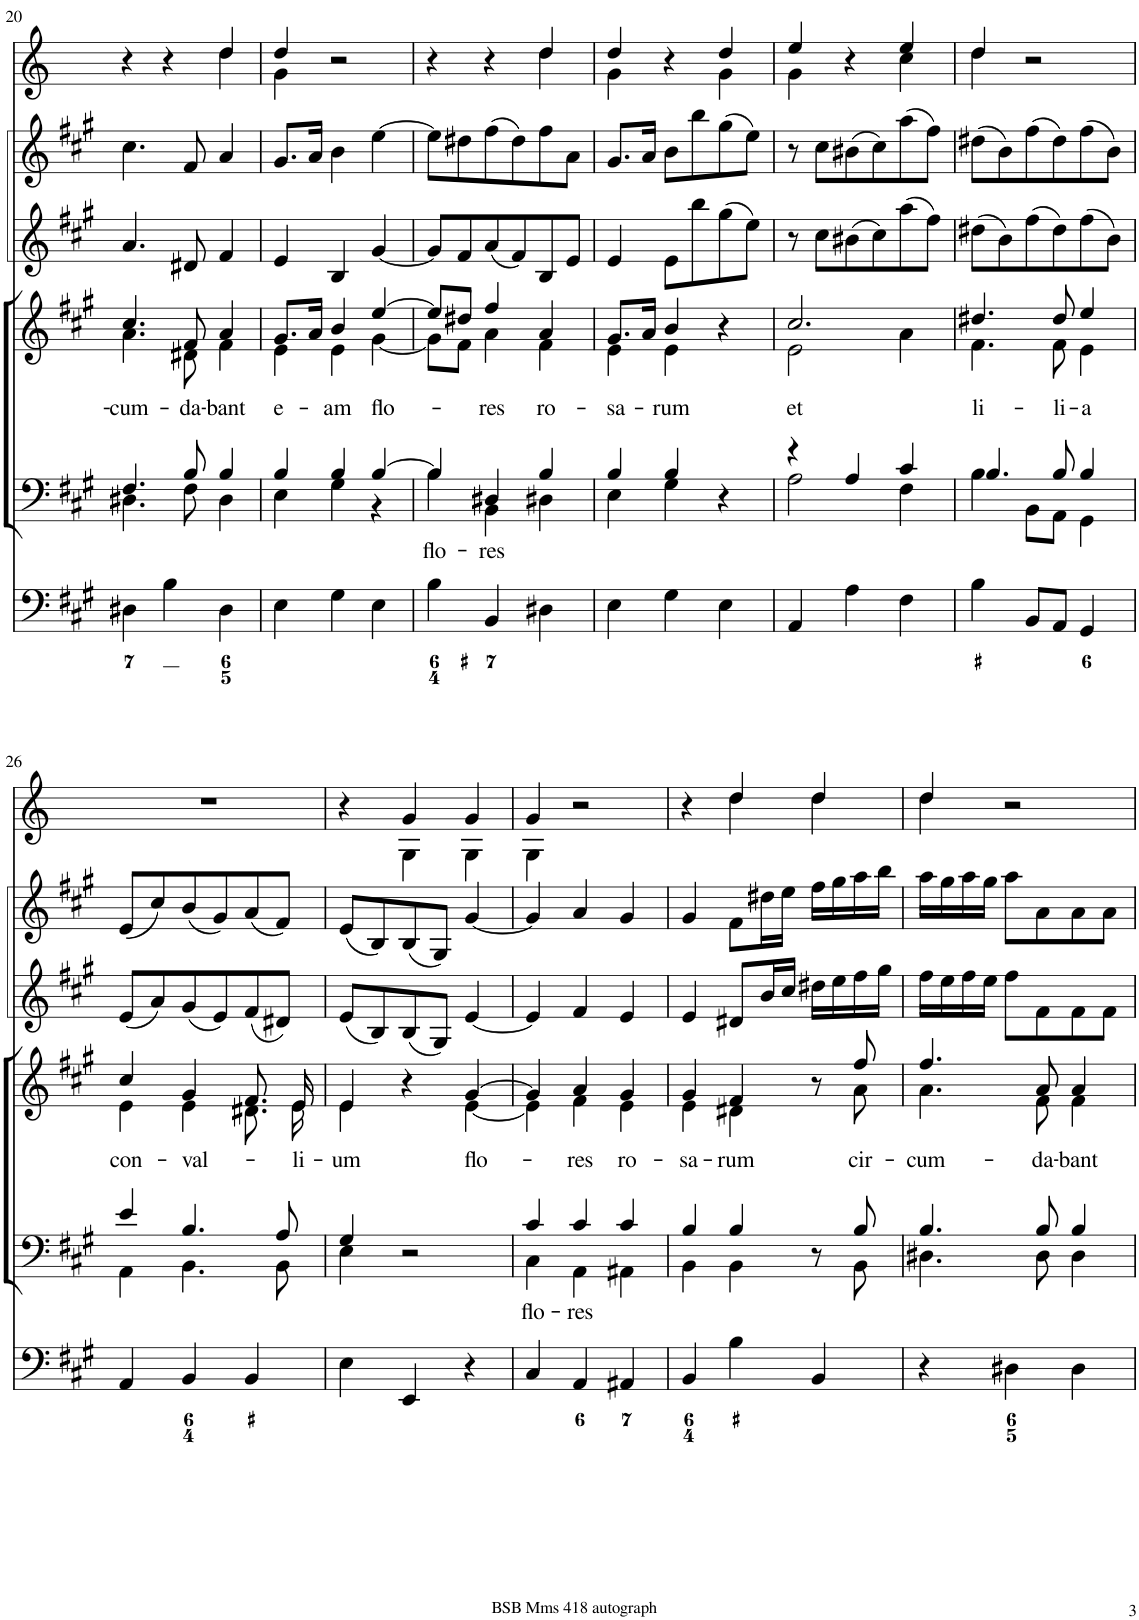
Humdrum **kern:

**kern	**kern	**text	**kern	**text	**kern	**kern	**kern
*part6	*part5	*part5	*part4	*part4	*part3	*part2	*part1
*staff6	*staff5	*staff5	*staff4	*staff4	*staff3	*staff2	*staff1
*I"Organ	*I"Voice	*	*I"Voice	*	*I"Violin	*I"Violini	*I"Corni in A
*	*	*	*	*	*I'Vln	*I'Vln	*
!!LO:PB:g=z
*clefF4	*clefF4	*	*clefG2	*	*clefG2	*clefG2	*clefG2
*	*	*	*	*	*	*	*Trd2c3
*k[f#c#g#]	*k[f#c#g#]	*	*k[f#c#g#]	*	*k[f#c#g#]	*k[f#c#g#]	*k[]
*M3/4	*M3/4	*	*M3/4	*	*M3/4	*M3/4	*M3/4
=20	=20	=20	=20	=20	=20	=20	=20
*	*^	*	*	*	*	*	*
!	!	!	!	!	!LO:LY:b	!	!	!
*	*	*	*	*^	*	*	*	*^
4D#X\	4.F#/	4.D#X\	.	4.cc#/	4.a\	-cum-	4.a/	4.cc#\	4r	2ryy
4B\	.	.	.	.	.	.	.	.	4r	.
!	!	!	!	!	!	!LO:LY:b	!	!	!	!
.	8B/	8F#\	.	8f#/	8d#X\	-da-	8d#X/	8f#/	.	.
!	!	!	!	!	!	!LO:LY:b	!	!	!	!
4D#\	4B/	4D#\	.	4a/	4f#\	-bant	4f#/	4a/	4dd/	4dd\
=21	=21	=21	=21	=21	=21	=21	=21	=21	=21	=21
!	!	!	!	!	!	!LO:LY:b	!	!	!	!
4E\	4B/	4E\	.	8.g#/L	4e\	e-	4e/	8.g#/L	4dd/	4g\
.	.	.	.	16a/Jk	.	.	.	16a/Jk	.	.
!	!	!	!	!	!	!LO:LY:b	!	!	!	!
4G#\	4B/	4G#\	.	4b/	4e\	-am	4B/	4b\	2r	2ryy
!	!	!	!	!	!	!LO:LY:b	!	!	!	!
4E\	[4B/	4r	.	[4ee/	[4g#\	flo-	[4g#/	[4ee\	.	.
=22	=22	=22	=22	=22	=22	=22	=22	=22	=22	=22
!	!	!	!LO:LY:b	!	!	!	!	!	!	!
4B\	4B/]	4B\	flo-	8ee/L]	8g#\L]	.	8g#/L]	8ee\L]	4r	2ryy
.	.	.	.	8dd#X/J	8f#\J	.	8f#/	8dd#X\	.	.
!	!	!	!LO:LY:b	!	!	!LO:LY:b	!	!	!	!
4BB/	4D#X/	4BB\	-res	4ff#/	4a\	-res	(8a/	(8ff#\	4r	.
.	.	.	.	.	.	.	8f#/)	8dd#\)	.	.
!	!	!	!	!	!	!LO:LY:b	!	!	!	!
4D#X\	4B/	4D#X\	.	4a/	4f#\	ro-	8B/	8ff#\	4dd/	4dd\
.	.	.	.	.	.	.	8e/J	8a\J	.	.
=23	=23	=23	=23	=23	=23	=23	=23	=23	=23	=23
!	!	!	!	!	!	!LO:LY:b	!	!	!	!
4E\	4B/	4E\	.	8.g#/L	4e\	-sa-	4e/	8.g#/L	4dd/	4g\
.	.	.	.	16a/Jk	.	.	.	16a/Jk	.	.
!	!	!	!	!	!	!LO:LY:b	!	!	!	!
4G#\	4B/	4G#\	.	4b/	4e\	-rum	8e\L	8b\L	4r	4ryy
.	.	.	.	.	.	.	8bb\	8bb\	.	.
4E\	4r	4ryy	.	4r	4ryy	.	(8gg#\	(8gg#\	4dd/	4g\
.	.	.	.	.	.	.	8ee\J)	8ee\J)	.	.
=24	=24	=24	=24	=24	=24	=24	=24	=24	=24	=24
!	!	!	!	!	!	!LO:LY:b	!	!	!	!
4AA/	4r	2A\	.	2.cc#/	2e\	et	8r	8r	4ee/	4g\
.	.	.	.	.	.	.	8cc#\L	8cc#\L	.	.
4A\	4A/	.	.	.	.	.	(8b#X\	(8b#X\	4r	4ryy
.	.	.	.	.	.	.	8cc#\)	8cc#\)	.	.
4F#\	4c#/	4F#\	.	.	4a\	.	(8aa\	(8aa\	4ee/	4cc\
.	.	.	.	.	.	.	8ff#\J)	8ff#\J)	.	.
=25	=25	=25	=25	=25	=25	=25	=25	=25	=25	=25
!	!	!	!	!	!	!LO:LY:b	!	!	!	!
4B\	4.B/	4B\	.	4.dd#X/	4.f#\	li-	(8dd#X\L	(8dd#X\L	4dd/	4dd\
.	.	.	.	.	.	.	8b\)	8b\)	.	.
8BB/L	.	8BB\L	.	.	.	.	(8ff#\	(8ff#\	2r	2ryy
!	!	!	!	!	!	!LO:LY:b	!	!	!	!
8AA/J	8B/	8AA\J	.	8dd#/	8f#\	-li-	8dd#\)	8dd#\)	.	.
!	!	!	!	!	!	!LO:LY:b	!	!	!	!
4GG#/	4B/	4GG#\	.	4ee/	4e\	-a	(8ff#\	(8ff#\	.	.
.	.	.	.	.	.	.	8b\J)	8b\J)	.	.
*	*	*	*	*	*	*	*	*	*v	*v
!!LO:LB:g=z
=26	=26	=26	=26	=26	=26	=26	=26	=26	=26
!	!	!	!	!	!	!LO:LY:b	!	!	!
4AA/	4e/	4AA\	.	4cc#/	4e\	con-	(8e/L	(8e/L	2.r
.	.	.	.	.	.	.	8a/)	8cc#/)	.
!	!	!	!	!	!	!LO:LY:b	!	!	!
4BB/	4.B/	4.BB\	.	4g#/	4e\	-val-	(8g#/	(8b/	.
.	.	.	.	.	.	.	8e/)	8g#/)	.
4BB/	.	.	.	8.f#/	8.d#X\	.	(8f#/	(8a/	.
.	8A/	8BB\	.	.	.	.	8d#X/J)	8f#/J)	.
!	!	!	!	!	!	!LO:LY:b	!	!	!
.	.	.	.	16e/	16e\	-li-	.	.	.
=27	=27	=27	=27	=27	=27	=27	=27	=27	=27
!	!	!	!	!	!	!LO:LY:b	!	!	!
*	*	*	*	*	*	*	*	*	*^
4E\	4G#/	4E\	.	4e/	4e\	-um	(8e/L	(8e/L	4r	4ryy
.	.	.	.	.	.	.	8B/)	8B/)	.	.
4EE/	2r	2ryy	.	4r	4ryy	.	(8B/	(8B/	4g/	4G\
.	.	.	.	.	.	.	8G#/J)	8G#/J)	.	.
!	!	!	!	!	!	!LO:LY:b	!	!	!	!
4r	.	.	.	[4g#/	[4e\	flo-	[4e/	[4g#/	4g/	4G\
=28	=28	=28	=28	=28	=28	=28	=28	=28	=28	=28
!	!	!	!LO:LY:b	!	!	!	!	!	!	!
4C#/	4c#/	4C#\	flo-	4g#/]	4e\]	.	4e/]	4g#/]	4g/	4G\
!	!	!	!LO:LY:b	!	!	!LO:LY:b	!	!	!	!
4AA/	4c#/	4AA\	-res	4a/	4f#\	-res	4f#/	4a/	2r	2ryy
!	!	!	!	!	!	!LO:LY:b	!	!	!	!
4AA#X/	4c#/	4AA#X\	.	4g#/	4e\	ro-	4e/	4g#/	.	.
=29	=29	=29	=29	=29	=29	=29	=29	=29	=29	=29
!	!	!	!	!	!	!LO:LY:b	!	!	!	!
4BB/	4B/	4BB\	.	4g#/	4e\	-sa-	4e/	4g#/	4r	4ryy
!	!	!	!	!	!	!LO:LY:b	!	!	!	!
4B\	4B/	4BB\	.	4f#/	4d#X\	-rum	8d#X/L	8f#\L	4dd/	4dd\
.	.	.	.	.	.	.	16b/L	16dd#X\L	.	.
.	.	.	.	.	.	.	16cc#/JJ	16ee\JJ	.	.
4BB/	8r	8ryy	.	8r	8ryy	.	16dd#X\LL	16ff#\LL	4dd/	4dd\
.	.	.	.	.	.	.	16ee\	16gg#\	.	.
!	!	!	!	!	!	!LO:LY:b	!	!	!	!
.	8B/	8BB\	.	8ff#/	8a\	cir-	16ff#\	16aa\	.	.
.	.	.	.	.	.	.	16gg#\JJ	16bb\JJ	.	.
=30	=30	=30	=30	=30	=30	=30	=30	=30	=30	=30
!	!	!	!	!	!	!LO:LY:b	!	!	!	!
4r	4.B/	4.D#X\	.	4.ff#/	4.a\	-cum-	16ff#\LL	16aa\LL	4dd/	4dd\
.	.	.	.	.	.	.	16ee\	16gg#\	.	.
.	.	.	.	.	.	.	16ff#\	16aa\	.	.
.	.	.	.	.	.	.	16ee\JJ	16gg#\JJ	.	.
4D#X\	.	.	.	.	.	.	8ff#\L	8aa\L	2r	2ryy
!	!	!	!	!	!	!LO:LY:b	!	!	!	!
.	8B/	8D#\	.	8a/	8f#\	-da-	8f#\	8a\	.	.
!	!	!	!	!	!	!LO:LY:b	!	!	!	!
4D#\	4B/	4D#\	.	4a/	4f#\	-bant	8f#\	8a\	.	.
.	.	.	.	.	.	.	8f#\J	8a\J	.	.
*	*v	*v	*	*	*	*	*	*	*v	*v
*	*	*	*v	*v	*	*	*	*
=	=	=	=	=	=	=	=
*-	*-	*-	*-	*-	*-	*-	*-
